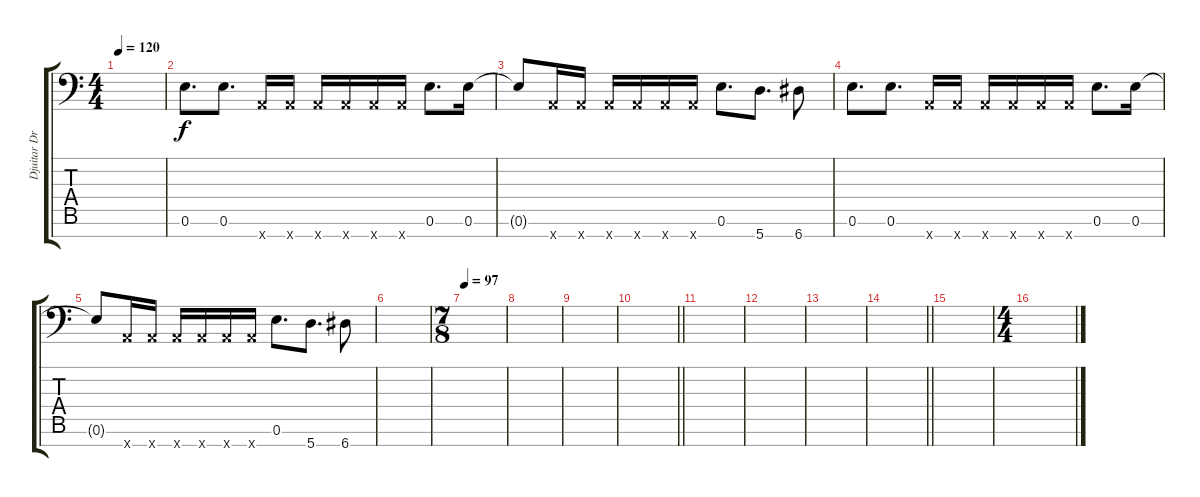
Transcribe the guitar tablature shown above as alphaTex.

\track ("Djuitar Dropped A" "Djuitar Dr") {instrument distortionguitar}
\staff {score tabs}
\tuning (E4 B3 G3 D3 A2 E2 A1) {hide}
\ts (4 4)
\tempo 120
\clef f4
\ks c
|
0.6.8{d} 0.6.8{d} 0.7{x}.16 0.7{x}.16 0.7{x}.16 0.7{x}.16 0.7{x}.16 0.7{x}.16 0.6.8{d} 0.6.16 |
0.6{t}.8 0.7{x}.16 0.7{x}.16 0.7{x}.16 0.7{x}.16 0.7{x}.16 0.7{x}.16 0.6.8{d} 5.7.8{d} 6.7.8 |
0.6.8{d} 0.6.8{d} 0.7{x}.16 0.7{x}.16 0.7{x}.16 0.7{x}.16 0.7{x}.16 0.7{x}.16 0.6.8{d} 0.6.16 |
0.6{t}.8 0.7{x}.16 0.7{x}.16 0.7{x}.16 0.7{x}.16 0.7{x}.16 0.7{x}.16 0.6.8{d} 5.7.8{d} 6.7.8 |
|
\ts (7 8)
\tempo 97
|
|
|
\barLineRight lightlight
|
|
|
|
\barLineRight lightlight
|
|
\ts (4 4)
